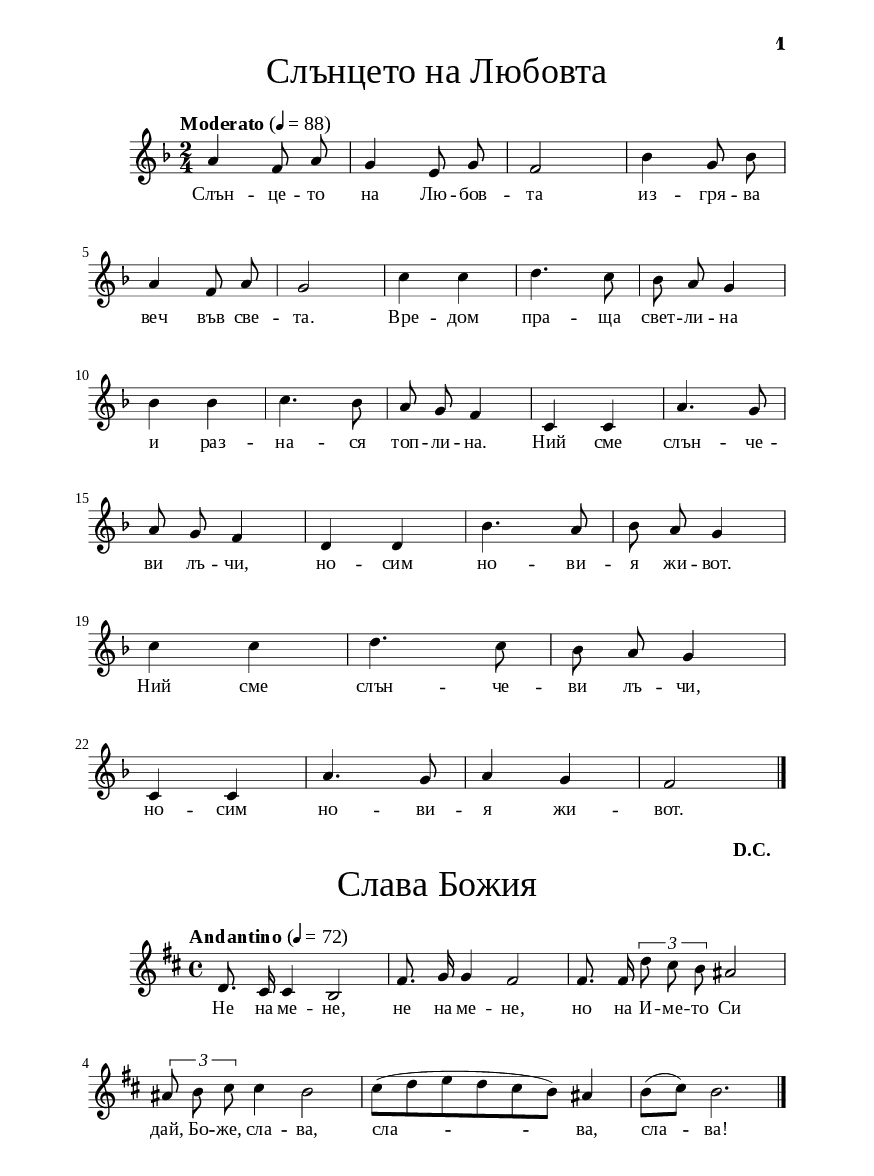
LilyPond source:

\version "2.24.4"

% include paper part and global functions
\include "include/globals.ily"

\bookpart {
  \label #'ref055_1
  \tocItem \markup "Слънцето на Любовта"
  \include "include/bookpart-paper.ily"
  \paper {
      print-first-page-number = ##t
      bookpart-level-page-numbering = ##t
  print-page-number = ##t
      first-page-number = #36
}
\score {
    \include "include/score-layout.ily"

    \new Voice \absolute  {
      \clef treble
      \key f \major
      \time 2/4
      \tempoFunc "Moderato" 4 "88"
      \autoBeamOff
      a'4 f'8 a' | g'4 e'8 g' | f'2 | bes'4 g'8 bes' \break | a'4 f'8 a' | g'2  |
      c''4 c'' | d''4. c''8 | bes'8 a' g'4 \break | bes'4 bes'  | c''4. bes'8 | a'8 g' f'4  |
      c'4 c' | a'4. g'8 | \break a'8 g' f'4 |   d'4 d' | bes'4. a'8 | bes'8 a' g'4 | \break
      c''4 c'' | d''4. c''8 |  bes'8 a' g'4 | \break c'4 c' | a'4. g'8 | a'4 g' | f'2 |\break \bar "|."
    }

    \addlyrics {
      Слън -- це -- то на Лю -- бов -- та из -- гря -- ва веч във све -- та.
      Вре -- дом пра -- ща свет -- ли -- на и раз -- на -- ся топ -- ли -- на.
      Ний сме слън -- че -- ви лъ -- чи, но -- сим но -- ви -- я жи -- вот.
      Ний сме слън -- че -- ви лъ -- чи, но -- сим но -- ви -- я жи -- вот.
    }

    \header {
      title = \titleFunc #'ref_desc_3 "Слънцето на Любовта" "Slănceto na Ljubovta"
    }

    \midi{}

  } % score

  \markup \dc-one "D.C."

  \label #'ref053
  \tocItem \markup "Слава Божия"
  \include "include/bookpart-paper.ily"
  \score {
    \include "include/score-layout.ily"

    \new Voice \absolute  {
      \clef treble
      \key b \minor
      \time 4/4
      \tempoFunc "Andantino" 4 "72"
      \autoBeamOff

      d'8. cis'16 cis'4 b2 | fis'8. g'16 g'4 fis'2 | fis'8. fis'16 \tupletUp \tuplet 3/2 {  d''8 cis'' b'8 } ais'2 | \break
      \times 2/3  { ais'8 b' cis''8 } cis''4 b'2 | cis''8 [( d'' e'' d'' cis'' b' )] ais'4 | b'8 [( cis'' )] b'2. \bar "|."
    }

    \addlyrics {
      Не на ме -- не, не на ме -- не, но на И -- ме -- то Си
      дай, Бо -- же, сла -- ва, сла -- ва, сла -- ва!
    }

    \header {
      title = \titleFunc #'ref_desc_3 "Слава Божия" "Slava Božija"
    }

    \midi{}

  } % score


} % bookpart
